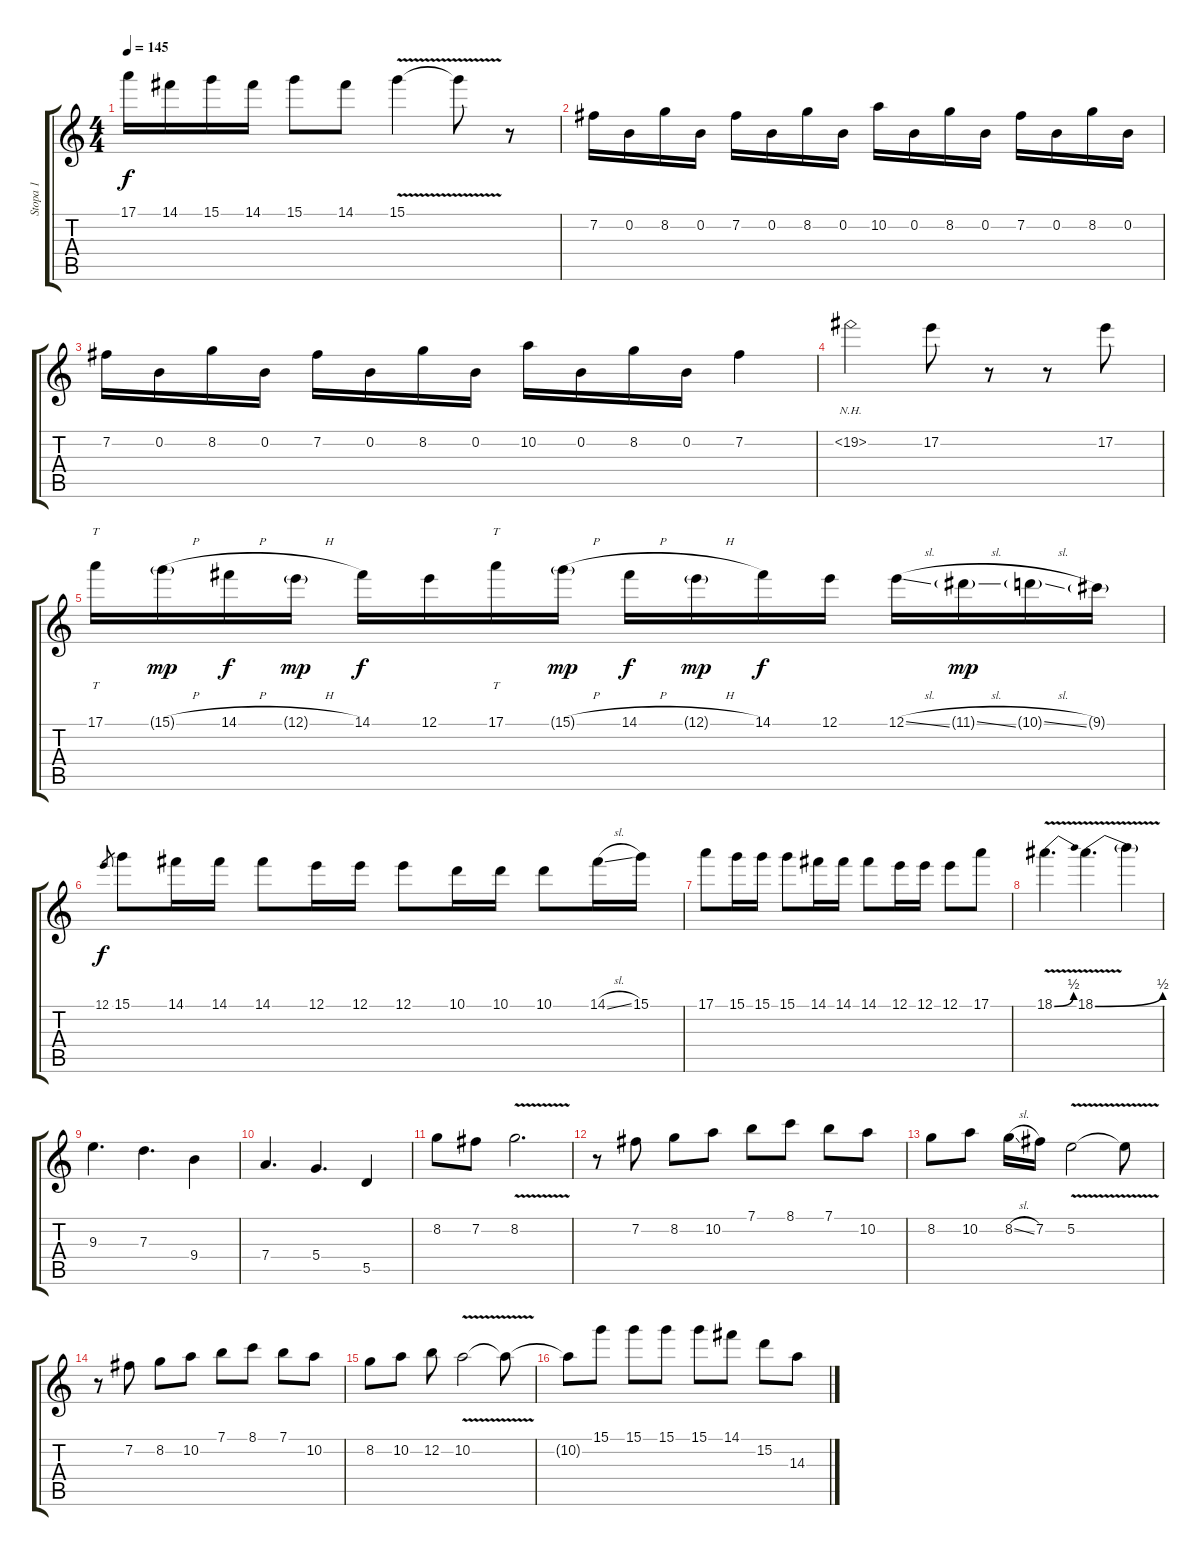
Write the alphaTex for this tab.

\track ("Stopa 1" "Stopa 1") {instrument distortionguitar}
\staff {score tabs}
\tuning (E4 B3 G3 D3 A2 E2) {hide}
\ts (4 4)
\tempo 145
\clef g2
\ks c
17.1{t}.16{dy f} 14.1.16 15.1.16 14.1.16 15.1.8 14.1.8 15.1{v}.4 15.1{t}.8 r.8 |
7.2.16 0.2.16 8.2.16 0.2.16 7.2.16 0.2.16 8.2.16 0.2.16 10.2.16 0.2.16 8.2.16 0.2.16 7.2.16 0.2.16 8.2.16 0.2.16 |
7.2.16 0.2.16 8.2.16 0.2.16 7.2.16 0.2.16 8.2.16 0.2.16 10.2.16 0.2.16 8.2.16 0.2.16 7.2.4 |
19.2{nh}.2 17.2.8 r.8 r.8 17.2.8 |
17.1.16{tt} 15.1{h g}.16{dy mp} 14.1{h}.16{dy f} 12.1{h g}.16{dy mp} 14.1.16{dy f} 12.1.16 17.1.16{tt} 15.1{h g}.16{dy mp} 14.1{h}.16{dy f} 12.1{h g}.16{dy mp} 14.1.16{dy f} 12.1.16 12.1{sl}.16 11.1{sl g}.16{dy mp} 10.1{sl g}.16 9.1{g}.16 |
12.1.8{gr dy f} 15.1.8 14.1.16 14.1.16 14.1.8 12.1.16 12.1.16 12.1.8 10.1.16 10.1.16 10.1.8 14.1{sl}.16 15.1.16 |
17.1.8 15.1.16 15.1.16 15.1.8 14.1.16 14.1.16 14.1.8 12.1.16 12.1.16 12.1.8 17.1.8 |
18.1{be (bend 0 0 60 2) v}.4{d} 18.1{be (bend 0 0 60 2) v}.4{d} 18.1{t}.4 |
9.3.4{d} 7.3.4{d} 9.4.4 |
7.4.4{d} 5.4.4{d} 5.5.4 |
8.2.8 7.2.8 8.2{v}.2{d} |
r.8 7.2.8 8.2.8 10.2.8 7.1.8 8.1.8 7.1.8 10.2.8 |
8.2.8 10.2.8 8.2{sl}.16 7.2.16 5.2{v}.2 5.2{t}.8 |
r.8 7.2.8 8.2.8 10.2.8 7.1.8 8.1.8 7.1.8 10.2.8 |
8.2.8 10.2.8 12.2.8 10.2{v}.2 10.2{t}.8 |
10.2{t}.8 15.1.8 15.1.8 15.1.8 15.1.8 14.1.8 15.2.8 14.3.8
